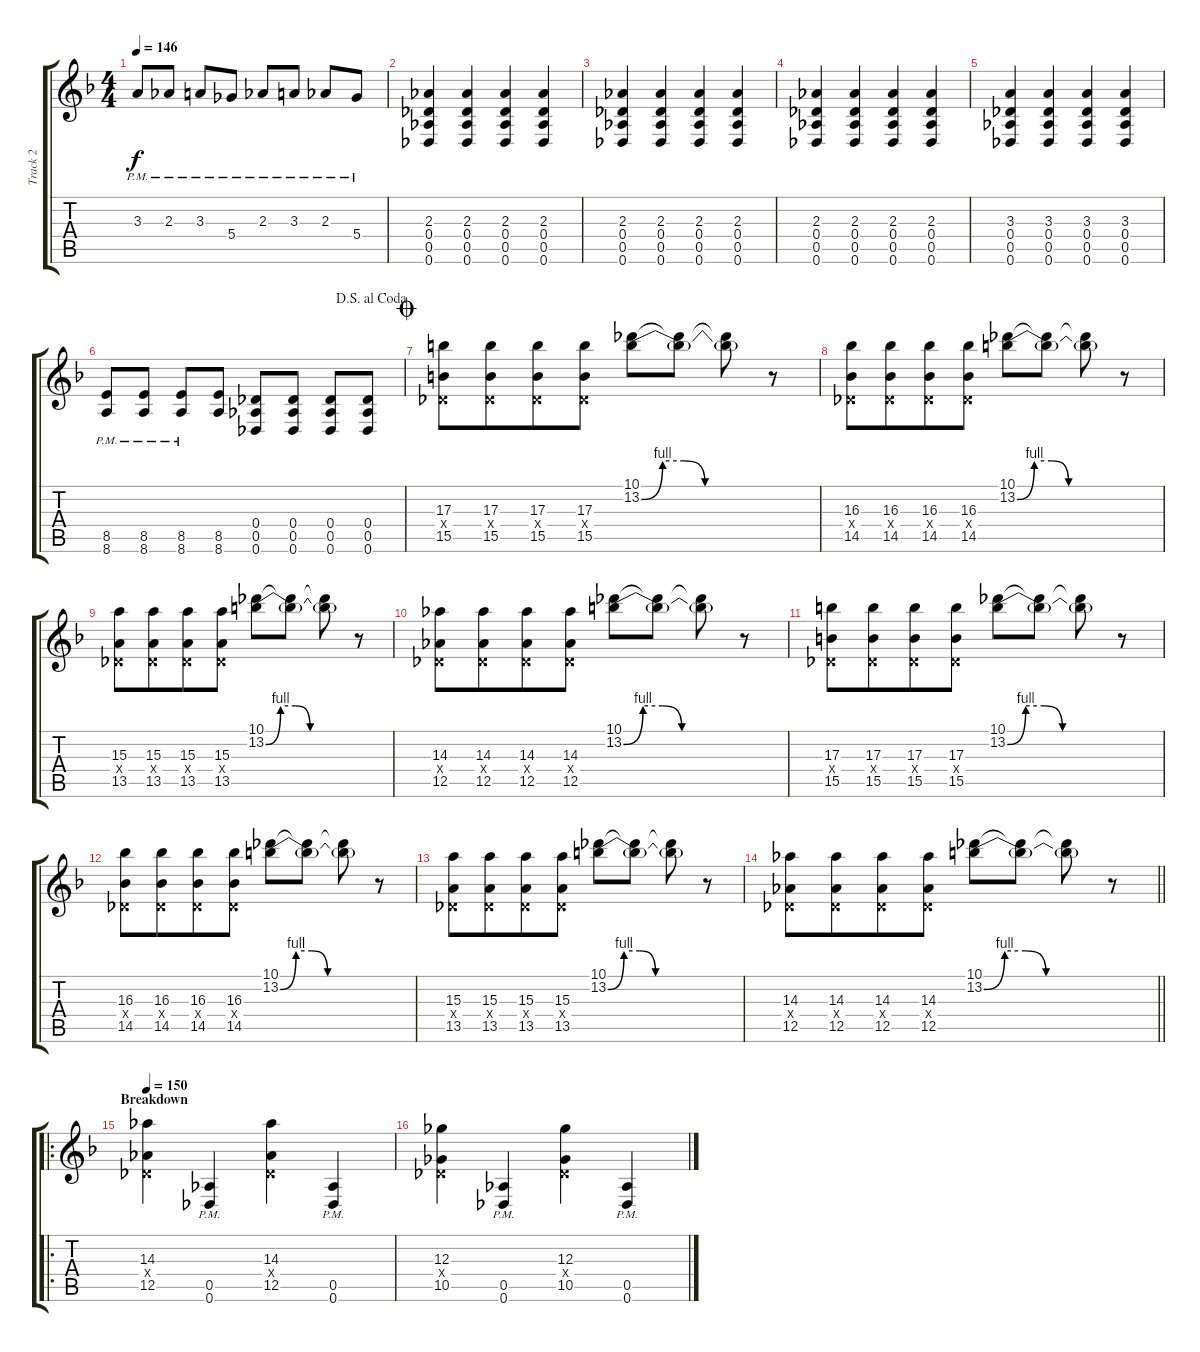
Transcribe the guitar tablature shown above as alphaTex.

\track ("Track 2" "Track 2") {instrument electricguitarjazz}
\staff {score tabs}
\tuning (Eb4 Bb3 Gb3 Db3 Ab2 Db2) {hide}
\ts (4 4)
\tempo 146
\clef g2
\ks f
3.3{pm}.8{dy f} 2.3{pm}.8 3.3{pm}.8 5.4{pm}.8 2.3{pm}.8 3.3{pm}.8 2.3{pm}.8 5.4{pm}.8 |
(2.3 0.4 0.5 0.6).4 (2.3 0.4 0.5 0.6).4 (2.3 0.4 0.5 0.6).4 (2.3 0.4 0.5 0.6).4 |
(2.3 0.4 0.5 0.6).4 (2.3 0.4 0.5 0.6).4 (2.3 0.4 0.5 0.6).4 (2.3 0.4 0.5 0.6).4 |
(2.3 0.4 0.5 0.6).4 (2.3 0.4 0.5 0.6).4 (2.3 0.4 0.5 0.6).4 (2.3 0.4 0.5 0.6).4 |
(3.3 0.4 0.5 0.6).4 (3.3 0.4 0.5 0.6).4 (3.3 0.4 0.5 0.6).4 (3.3 0.4 0.5 0.6).4 |
\jump dalsegnoalcoda
(8.5{pm} 8.6{pm}).8 (8.5{pm} 8.6{pm}).8 (8.5{pm} 8.6{pm}).8 (8.5 8.6).8 (0.4 0.5 0.6).8 (0.4 0.5 0.6).8 (0.4 0.5 0.6).8 (0.4 0.5 0.6).8 |
\jump coda
(17.3 0.4{x} 15.5).8 (17.3 0.4{x} 15.5).8{beam merge} (17.3 0.4{x} 15.5).8 (17.3 0.4{x} 15.5).8 (10.1 13.2{be (custom 0 0 10 4 20 4 30 0 60 0)}).8 (10.1{t} 13.2{t}).8 (10.1{t} 13.2{t}).8 r.8 |
(16.3 0.4{x} 14.5).8 (16.3 0.4{x} 14.5).8{beam merge} (16.3 0.4{x} 14.5).8 (16.3 0.4{x} 14.5).8 (10.1 13.2{be (custom 0 0 10 4 20 4 30 0 60 0)}).8 (10.1{t} 13.2{t}).8 (10.1{t} 13.2{t}).8 r.8 |
(15.3 0.4{x} 13.5).8 (15.3 0.4{x} 13.5).8{beam merge} (15.3 0.4{x} 13.5).8 (15.3 0.4{x} 13.5).8 (10.1 13.2{be (custom 0 0 10 4 20 4 30 0 60 0)}).8 (10.1{t} 13.2{t}).8 (10.1{t} 13.2{t}).8 r.8 |
(14.3 0.4{x} 12.5).8 (14.3 0.4{x} 12.5).8{beam merge} (14.3 0.4{x} 12.5).8 (14.3 0.4{x} 12.5).8 (10.1 13.2{be (custom 0 0 10 4 20 4 30 0 60 0)}).8 (10.1{t} 13.2{t}).8 (10.1{t} 13.2{t}).8 r.8 |
(17.3 0.4{x} 15.5).8 (17.3 0.4{x} 15.5).8{beam merge} (17.3 0.4{x} 15.5).8 (17.3 0.4{x} 15.5).8 (10.1 13.2{be (custom 0 0 10 4 20 4 30 0 60 0)}).8 (10.1{t} 13.2{t}).8 (10.1{t} 13.2{t}).8 r.8 |
(16.3 0.4{x} 14.5).8 (16.3 0.4{x} 14.5).8{beam merge} (16.3 0.4{x} 14.5).8 (16.3 0.4{x} 14.5).8 (10.1 13.2{be (custom 0 0 10 4 20 4 30 0 60 0)}).8 (10.1{t} 13.2{t}).8 (10.1{t} 13.2{t}).8 r.8 |
(15.3 0.4{x} 13.5).8 (15.3 0.4{x} 13.5).8{beam merge} (15.3 0.4{x} 13.5).8 (15.3 0.4{x} 13.5).8 (10.1 13.2{be (custom 0 0 10 4 20 4 30 0 60 0)}).8 (10.1{t} 13.2{t}).8 (10.1{t} 13.2{t}).8 r.8 |
\barLineRight lightlight
(14.3 0.4{x} 12.5).8 (14.3 0.4{x} 12.5).8{beam merge} (14.3 0.4{x} 12.5).8 (14.3 0.4{x} 12.5).8 (10.1 13.2{be (custom 0 0 10 4 20 4 30 0 60 0)}).8 (10.1{t} 13.2{t}).8 (10.1{t} 13.2{t}).8 r.8 |
\ro
\section ("" "Breakdown")
\tempo 150
(14.3 0.4{x} 12.5).4 (0.5{pm} 0.6{pm}).4 (14.3 0.4{x} 12.5).4 (0.5{pm} 0.6{pm}).4 |
(12.3 0.4{x} 10.5).4 (0.5{pm} 0.6{pm}).4 (12.3 0.4{x} 10.5).4 (0.5{pm} 0.6{pm}).4
